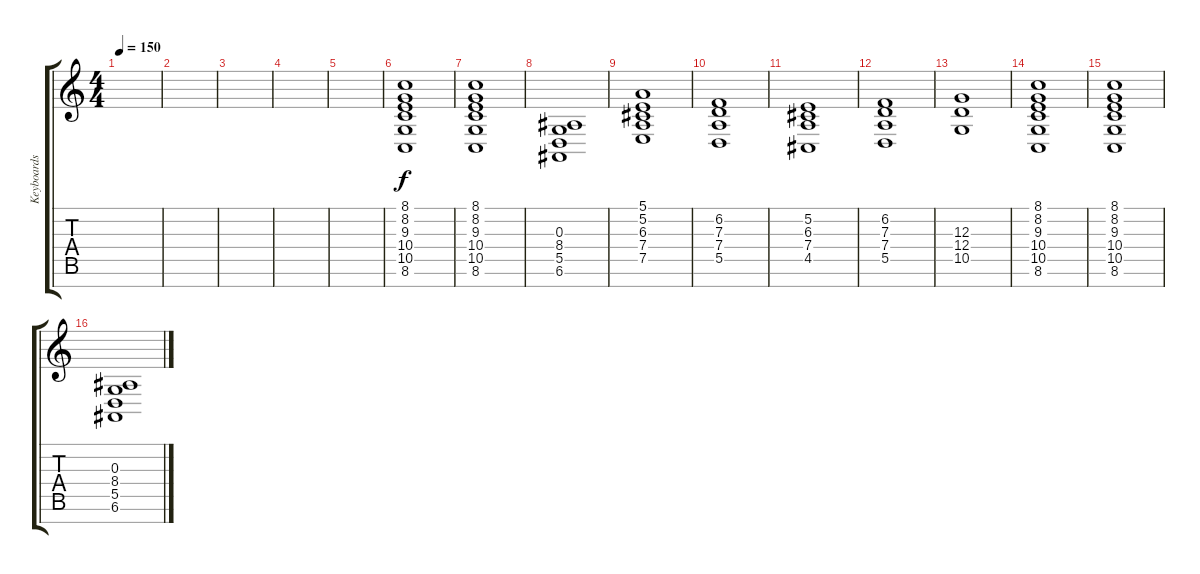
\track ("Keyboards" "Keyboards") {instrument stringensemble1}
\staff {score tabs}
\tuning (E4 B3 G3 D3 A2 E2 B1) {hide}
\ts (4 4)
\tempo 150
\clef g2
\ks c
|
|
|
|
|
(8.1 8.2 9.3 10.4 10.5 8.6).1 |
(8.1 8.2 9.3 10.4 10.5 8.6).1 |
(0.3 8.4 5.5 6.6).1 |
(5.1 5.2 6.3 7.4 7.5).1 |
(6.2 7.3 7.4 5.5).1 |
(5.2 6.3 7.4 4.5).1 |
(6.2 7.3 7.4 5.5).1 |
(12.3 12.4 10.5).1 |
(8.1 8.2 9.3 10.4 10.5 8.6).1 |
(8.1 8.2 9.3 10.4 10.5 8.6).1 |
(0.3 8.4 5.5 6.6).1
